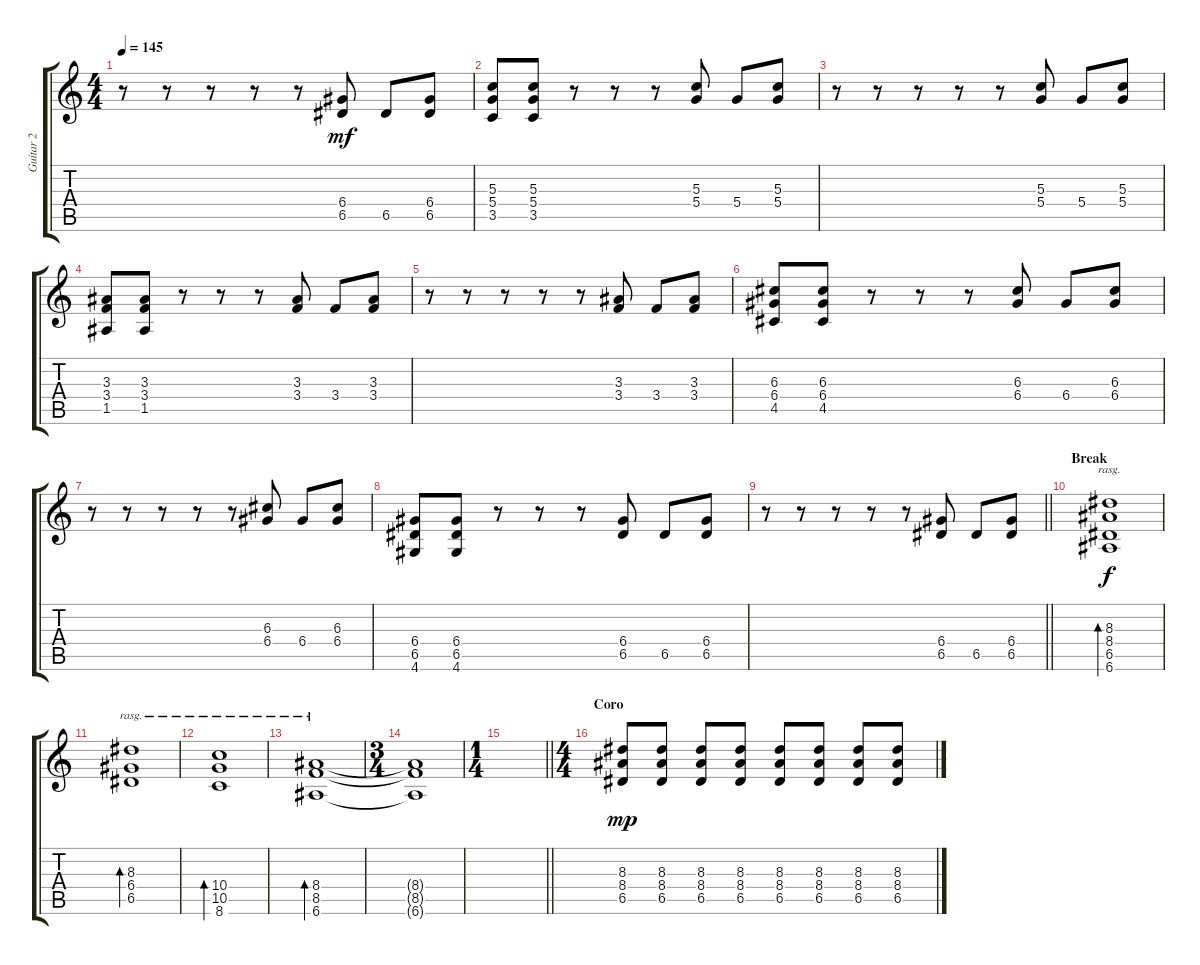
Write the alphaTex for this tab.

\track ("Guitar 2" "Guitar 2") {instrument overdrivenguitar}
\staff {score tabs}
\tuning (E4 B3 G3 D3 A2 E2) {hide}
\ts (4 4)
\tempo 145
\clef g2
\ks c
r.8{dy mf} r.8 r.8 r.8 r.8 (6.4 6.5).8 6.5.8 (6.4 6.5).8 |
(5.3 5.4 3.5).8 (5.3 5.4 3.5).8 r.8 r.8 r.8 (5.3 5.4).8{instrument electricguitarclean} 5.4.8 (5.3 5.4).8 |
r.8 r.8 r.8 r.8 r.8 (5.3 5.4).8 5.4.8 (5.3 5.4).8 |
(3.3 3.4 1.5).8{instrument overdrivenguitar} (3.3 3.4 1.5).8 r.8 r.8 r.8 (3.3 3.4).8{instrument electricguitarclean} 3.4.8 (3.3 3.4).8 |
r.8 r.8 r.8 r.8 r.8 (3.3 3.4).8 3.4.8 (3.3 3.4).8 |
(6.3 6.4 4.5).8{instrument overdrivenguitar} (6.3 6.4 4.5).8 r.8 r.8 r.8 (6.3 6.4).8{instrument electricguitarclean} 6.4.8 (6.3 6.4).8 |
r.8 r.8 r.8 r.8 r.8 (6.3 6.4).8 6.4.8 (6.3 6.4).8 |
(6.4 6.5 4.6).8{instrument overdrivenguitar} (6.4 6.5 4.6).8 r.8 r.8 r.8 (6.4 6.5).8{instrument electricguitarclean} 6.5.8 (6.4 6.5).8 |
\barLineRight lightlight
r.8 r.8 r.8 r.8 r.8 (6.4 6.5).8 6.5.8 (6.4 6.5).8 |
\section ("" "Break")
(8.3 8.4 6.5 6.6).1{bd 120 rasg ii dy f} |
(8.3 6.4 6.5).1{bd 120 rasg ii} |
(10.4 10.5 8.6).1{bd 120 rasg ii} |
(8.4 8.5 6.6).1{bd 120 rasg ii} |
\ts (3 4)
(8.4{t} 8.5{t} 6.6{t}).1 |
\ts (1 4)
\barLineRight lightlight
|
\ts (4 4)
\section ("" "Coro")
(8.3 8.4 6.5).8{dy mp instrument overdrivenguitar} (8.3 8.4 6.5).8 (8.3 8.4 6.5).8 (8.3 8.4 6.5).8 (8.3 8.4 6.5).8 (8.3 8.4 6.5).8 (8.3 8.4 6.5).8 (8.3 8.4 6.5).8
